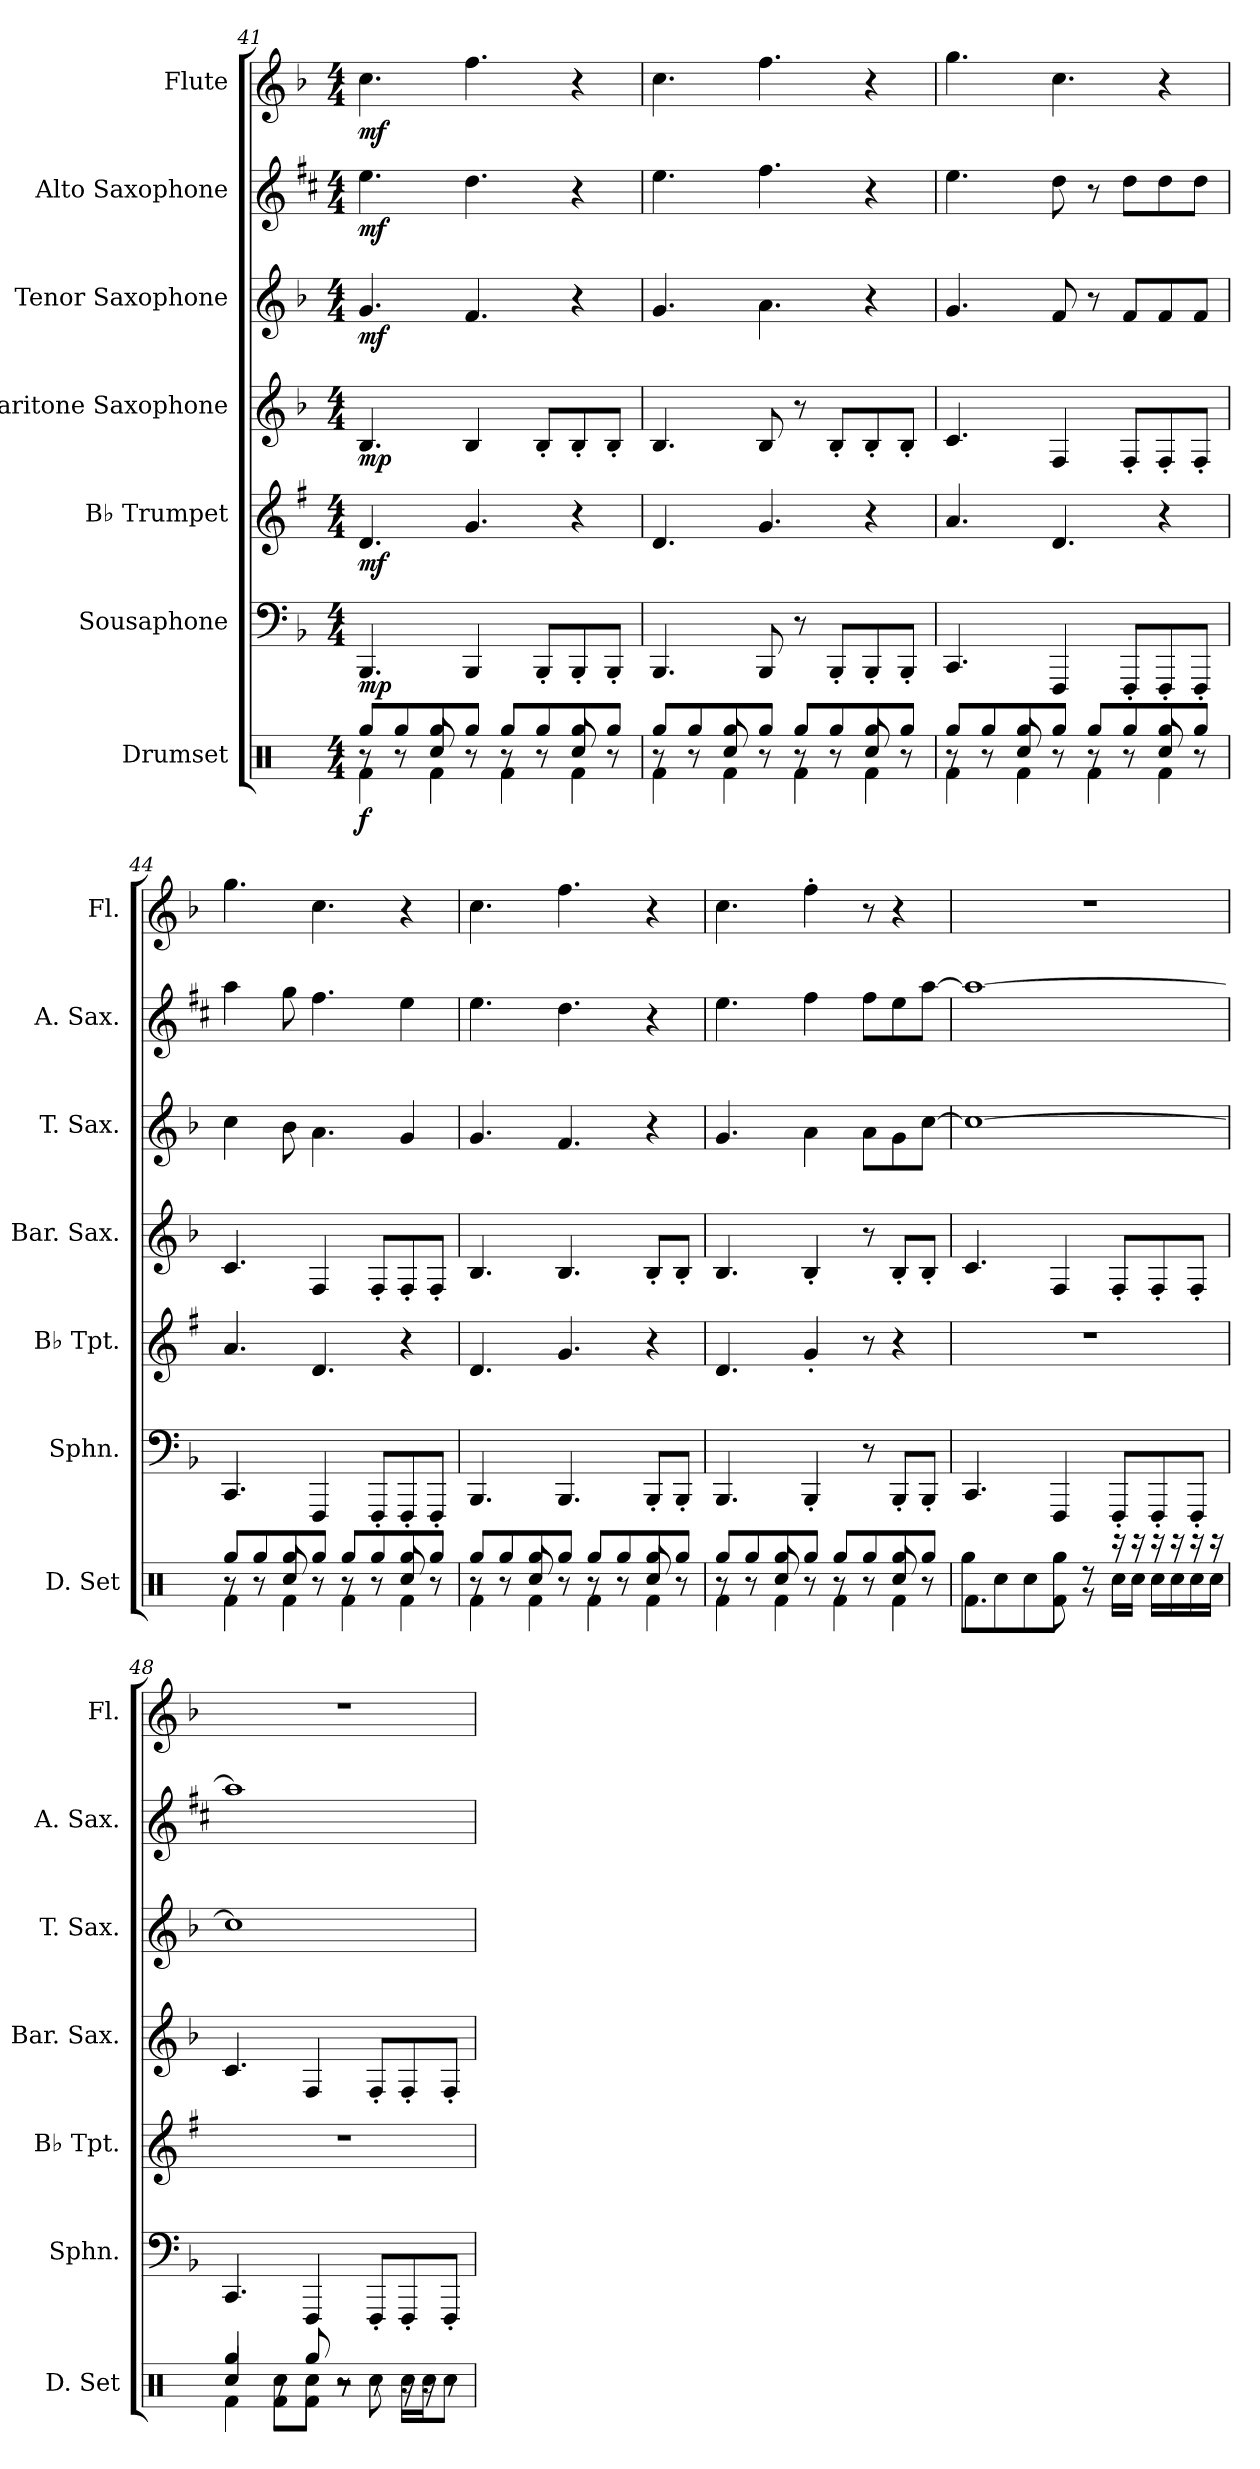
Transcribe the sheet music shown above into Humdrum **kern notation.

**kern	**dynam	**kern	**dynam	**kern	**dynam	**kern	**dynam	**kern	**dynam	**kern	**dynam	**kern	**dynam
*part7	*part7	*part6	*part6	*part5	*part5	*part4	*part4	*part3	*part3	*part2	*part2	*part1	*part1
*staff7	*staff7	*staff6	*staff6	*staff5	*staff5	*staff4	*staff4	*staff3	*staff3	*staff2	*staff2	*staff1	*staff1
*I"Drumset	*	*I"Sousaphone	*	*I"B♭ Trumpet	*	*I"Baritone Saxophone	*	*I"Tenor Saxophone	*	*I"Alto Saxophone	*	*I"Flute	*
*I'D. Set	*	*I'Sphn.	*	*I'B♭ Tpt.	*	*I'Bar. Sax.	*	*I'T. Sax.	*	*I'A. Sax.	*	*I'Fl.	*
*clefX	*	*clefF4	*	*clefG2	*	*clefG2	*	*clefG2	*	*clefG2	*	*clefG2	*
*	*	*	*	*ITrd1c2	*	*ITrd12c21	*	*ITrd8c14	*	*ITrd5c9	*	*	*
*k[]	*	*k[b-]	*	*k[b-]	*	*k[b-]	*	*k[b-]	*	*k[b-]	*	*k[b-]	*
*M4/4	*	*M4/4	*	*M4/4	*	*M4/4	*	*M4/4	*	*M4/4	*	*M4/4	*
=41	=41	=41	=41	=41	=41	=41	=41	=41	=41	=41	=41	=41	=41
*^	*	*	*	*	*	*	*	*	*	*	*	*	*
*	*^	*	*	*	*	*	*	*	*	*	*	*	*	*
!	!	!	!LO:DY:b	!	!LO:DY:b	!	!LO:DY:b	!	!LO:DY:b	!	!LO:DY:b	!	!LO:DY:b	!	!LO:DY:b
8r	4Rf\	8Rgg/L	f	4.BBB-/	mp	4.c/	mf	4.BB-/	mp	4.G/	mf	4.g\	mf	4.cc\	mf
8r	.	8Rgg/	.	.	.	.	.	.	.	.	.	.	.	.	.
8Rcc/	4Rf\	8Rgg/	.	.	.	.	.	.	.	.	.	.	.	.	.
8r	.	8Rgg/J	.	4BBB-/	.	4.f/	.	4BB-/	.	4.F/	.	4.f\	.	4.ff\	.
8r	4Rf\	8Rgg/L	.	.	.	.	.	.	.	.	.	.	.	.	.
8r	.	8Rgg/	.	8BBB-'/L	.	.	.	8BB-'/L	.	.	.	.	.	.	.
8Rcc/	4Rf\	8Rgg/	.	8BBB-'/	.	4r	.	8BB-'/	.	4r	.	4r	.	4r	.
8r	.	8Rgg/J	.	8BBB-'/J	.	.	.	8BB-'/J	.	.	.	.	.	.	.
=42	=42	=42	=42	=42	=42	=42	=42	=42	=42	=42	=42	=42	=42	=42	=42
8r	4Rf\	8Rgg/L	.	4.BBB-/	.	4.c/	.	4.BB-/	.	4.G/	.	4.g\	.	4.cc\	.
8r	.	8Rgg/	.	.	.	.	.	.	.	.	.	.	.	.	.
8Rcc/	4Rf\	8Rgg/	.	.	.	.	.	.	.	.	.	.	.	.	.
8r	.	8Rgg/J	.	8BBB-/	.	4.f/	.	8BB-/	.	4.A\	.	4.a\	.	4.ff\	.
8r	4Rf\	8Rgg/L	.	8r	.	.	.	8r	.	.	.	.	.	.	.
8r	.	8Rgg/	.	8BBB-'/L	.	.	.	8BB-'/L	.	.	.	.	.	.	.
8Rcc/	4Rf\	8Rgg/	.	8BBB-'/	.	4r	.	8BB-'/	.	4r	.	4r	.	4r	.
8r	.	8Rgg/J	.	8BBB-'/J	.	.	.	8BB-'/J	.	.	.	.	.	.	.
!!LO:PB:g=z
=43	=43	=43	=43	=43	=43	=43	=43	=43	=43	=43	=43	=43	=43	=43	=43
8r	4Rf\	8Rgg/L	.	4.CC/	.	4.g/	.	4.C/	.	4.G/	.	4.g\	.	4.gg\	.
8r	.	8Rgg/	.	.	.	.	.	.	.	.	.	.	.	.	.
8Rcc/	4Rf\	8Rgg/	.	.	.	.	.	.	.	.	.	.	.	.	.
8r	.	8Rgg/J	.	4FFF/	.	4.c/	.	4FF/	.	8F/	.	8f\	.	4.cc\	.
8r	4Rf\	8Rgg/L	.	.	.	.	.	.	.	8r	.	8r	.	.	.
8r	.	8Rgg/	.	8FFF'/L	.	.	.	8FF'/L	.	8F/L	.	8f\L	.	.	.
8Rcc/	4Rf\	8Rgg/	.	8FFF'/	.	4r	.	8FF'/	.	8F/	.	8f\	.	4r	.
8r	.	8Rgg/J	.	8FFF'/J	.	.	.	8FF'/J	.	8F/J	.	8f\J	.	.	.
=44	=44	=44	=44	=44	=44	=44	=44	=44	=44	=44	=44	=44	=44	=44	=44
8r	4Rf\	8Rgg/L	.	4.CC/	.	4.g/	.	4.C/	.	4c\	.	4cc\	.	4.gg\	.
8r	.	8Rgg/	.	.	.	.	.	.	.	.	.	.	.	.	.
8Rcc/	4Rf\	8Rgg/	.	.	.	.	.	.	.	8B-\	.	8b-\	.	.	.
8r	.	8Rgg/J	.	4FFF/	.	4.c/	.	4FF/	.	4.A\	.	4.a\	.	4.cc\	.
8r	4Rf\	8Rgg/L	.	.	.	.	.	.	.	.	.	.	.	.	.
8r	.	8Rgg/	.	8FFF'/L	.	.	.	8FF'/L	.	.	.	.	.	.	.
8Rcc/	4Rf\	8Rgg/	.	8FFF'/	.	4r	.	8FF'/	.	4G/	.	4g\	.	4r	.
8r	.	8Rgg/J	.	8FFF'/J	.	.	.	8FF'/J	.	.	.	.	.	.	.
=45	=45	=45	=45	=45	=45	=45	=45	=45	=45	=45	=45	=45	=45	=45	=45
8r	4Rf\	8Rgg/L	.	4.BBB-/	.	4.c/	.	4.BB-/	.	4.G/	.	4.g\	.	4.cc\	.
8r	.	8Rgg/	.	.	.	.	.	.	.	.	.	.	.	.	.
8Rcc/	4Rf\	8Rgg/	.	.	.	.	.	.	.	.	.	.	.	.	.
8r	.	8Rgg/J	.	4.BBB-/	.	4.f/	.	4.BB-/	.	4.F/	.	4.f\	.	4.ff\	.
8r	4Rf\	8Rgg/L	.	.	.	.	.	.	.	.	.	.	.	.	.
8r	.	8Rgg/	.	.	.	.	.	.	.	.	.	.	.	.	.
8Rcc/	4Rf\	8Rgg/	.	8BBB-'/L	.	4r	.	8BB-'/L	.	4r	.	4r	.	4r	.
8r	.	8Rgg/J	.	8BBB-'/J	.	.	.	8BB-'/J	.	.	.	.	.	.	.
=46	=46	=46	=46	=46	=46	=46	=46	=46	=46	=46	=46	=46	=46	=46	=46
8r	4Rf\	8Rgg/L	.	4.BBB-/	.	4.c/	.	4.BB-/	.	4.G/	.	4.g\	.	4.cc\	.
8r	.	8Rgg/	.	.	.	.	.	.	.	.	.	.	.	.	.
8Rcc/	4Rf\	8Rgg/	.	.	.	.	.	.	.	.	.	.	.	.	.
8r	.	8Rgg/J	.	4BBB-'/	.	4f'/	.	4BB-'/	.	4A\	.	4a\	.	4ff'\	.
8r	4Rf\	8Rgg/L	.	.	.	.	.	.	.	.	.	.	.	.	.
8r	.	8Rgg/	.	8r	.	8r	.	8r	.	8A\L	.	8a\L	.	8r	.
8Rcc/	4Rf\	8Rgg/	.	8BBB-'/L	.	4r	.	8BB-'/L	.	8G\	.	8g\	.	4r	.
8r	.	8Rgg/J	.	8BBB-'/J	.	.	.	8BB-'/J	.	[8c\J	.	[8cc\J	.	.	.
*	*v	*v	*	*	*	*	*	*	*	*	*	*	*	*	*
!!LO:PB:g=z
=47	=47	=47	=47	=47	=47	=47	=47	=47	=47	=47	=47	=47	=47	=47
4.Rf\	8Rgg\L	.	4.CC/	.	1r	.	4.C/	.	1c_	.	1cc_	.	1r	.
.	8Rcc\	.	.	.	.	.	.	.	.	.	.	.	.	.
.	8Rcc\	.	.	.	.	.	.	.	.	.	.	.	.	.
8Rf\	8Rgg\J	.	4FFF/	.	.	.	4FF/	.	.	.	.	.	.	.
8r	8r	.	.	.	.	.	.	.	.	.	.	.	.	.
16r	16Rcc\LL	.	8FFF'/L	.	.	.	8FF'/L	.	.	.	.	.	.	.
16r	16Rcc\JJ	.	.	.	.	.	.	.	.	.	.	.	.	.
16r	16Rcc\LL	.	8FFF'/	.	.	.	8FF'/	.	.	.	.	.	.	.
16r	16Rcc\	.	.	.	.	.	.	.	.	.	.	.	.	.
16r	16Rcc\	.	8FFF'/J	.	.	.	8FF'/J	.	.	.	.	.	.	.
16r	16Rcc\JJ	.	.	.	.	.	.	.	.	.	.	.	.	.
=48	=48	=48	=48	=48	=48	=48	=48	=48	=48	=48	=48	=48	=48	=48
*	*^	*	*	*	*	*	*	*	*	*	*	*	*	*
4Rf\	4Rcc/	4Rgg/	.	4.CC/	.	1r	.	4.C/	.	1c]	.	1cc]	.	1r	.
8Rf\L	8Rcc\L	8r	.	.	.	.	.	.	.	.	.	.	.	.	.
8Rf\J	8Rcc\J	8Rgg/	.	4FFF/	.	.	.	4FF/	.	.	.	.	.	.	.
8r	8r	2r	.	.	.	.	.	.	.	.	.	.	.	.	.
8r	8Rcc\	.	.	8FFF'/L	.	.	.	8FF'/L	.	.	.	.	.	.	.
16r	16Rcc\LL	.	.	8FFF'/	.	.	.	8FF'/	.	.	.	.	.	.	.
16r	16Rcc\J	.	.	.	.	.	.	.	.	.	.	.	.	.	.
8r	8Rcc\J	.	.	8FFF'/J	.	.	.	8FF'/J	.	.	.	.	.	.	.
*v	*v	*v	*	*	*	*	*	*	*	*	*	*	*	*	*
=	=	=	=	=	=	=	=	=	=	=	=	=	=
*-	*-	*-	*-	*-	*-	*-	*-	*-	*-	*-	*-	*-	*-
